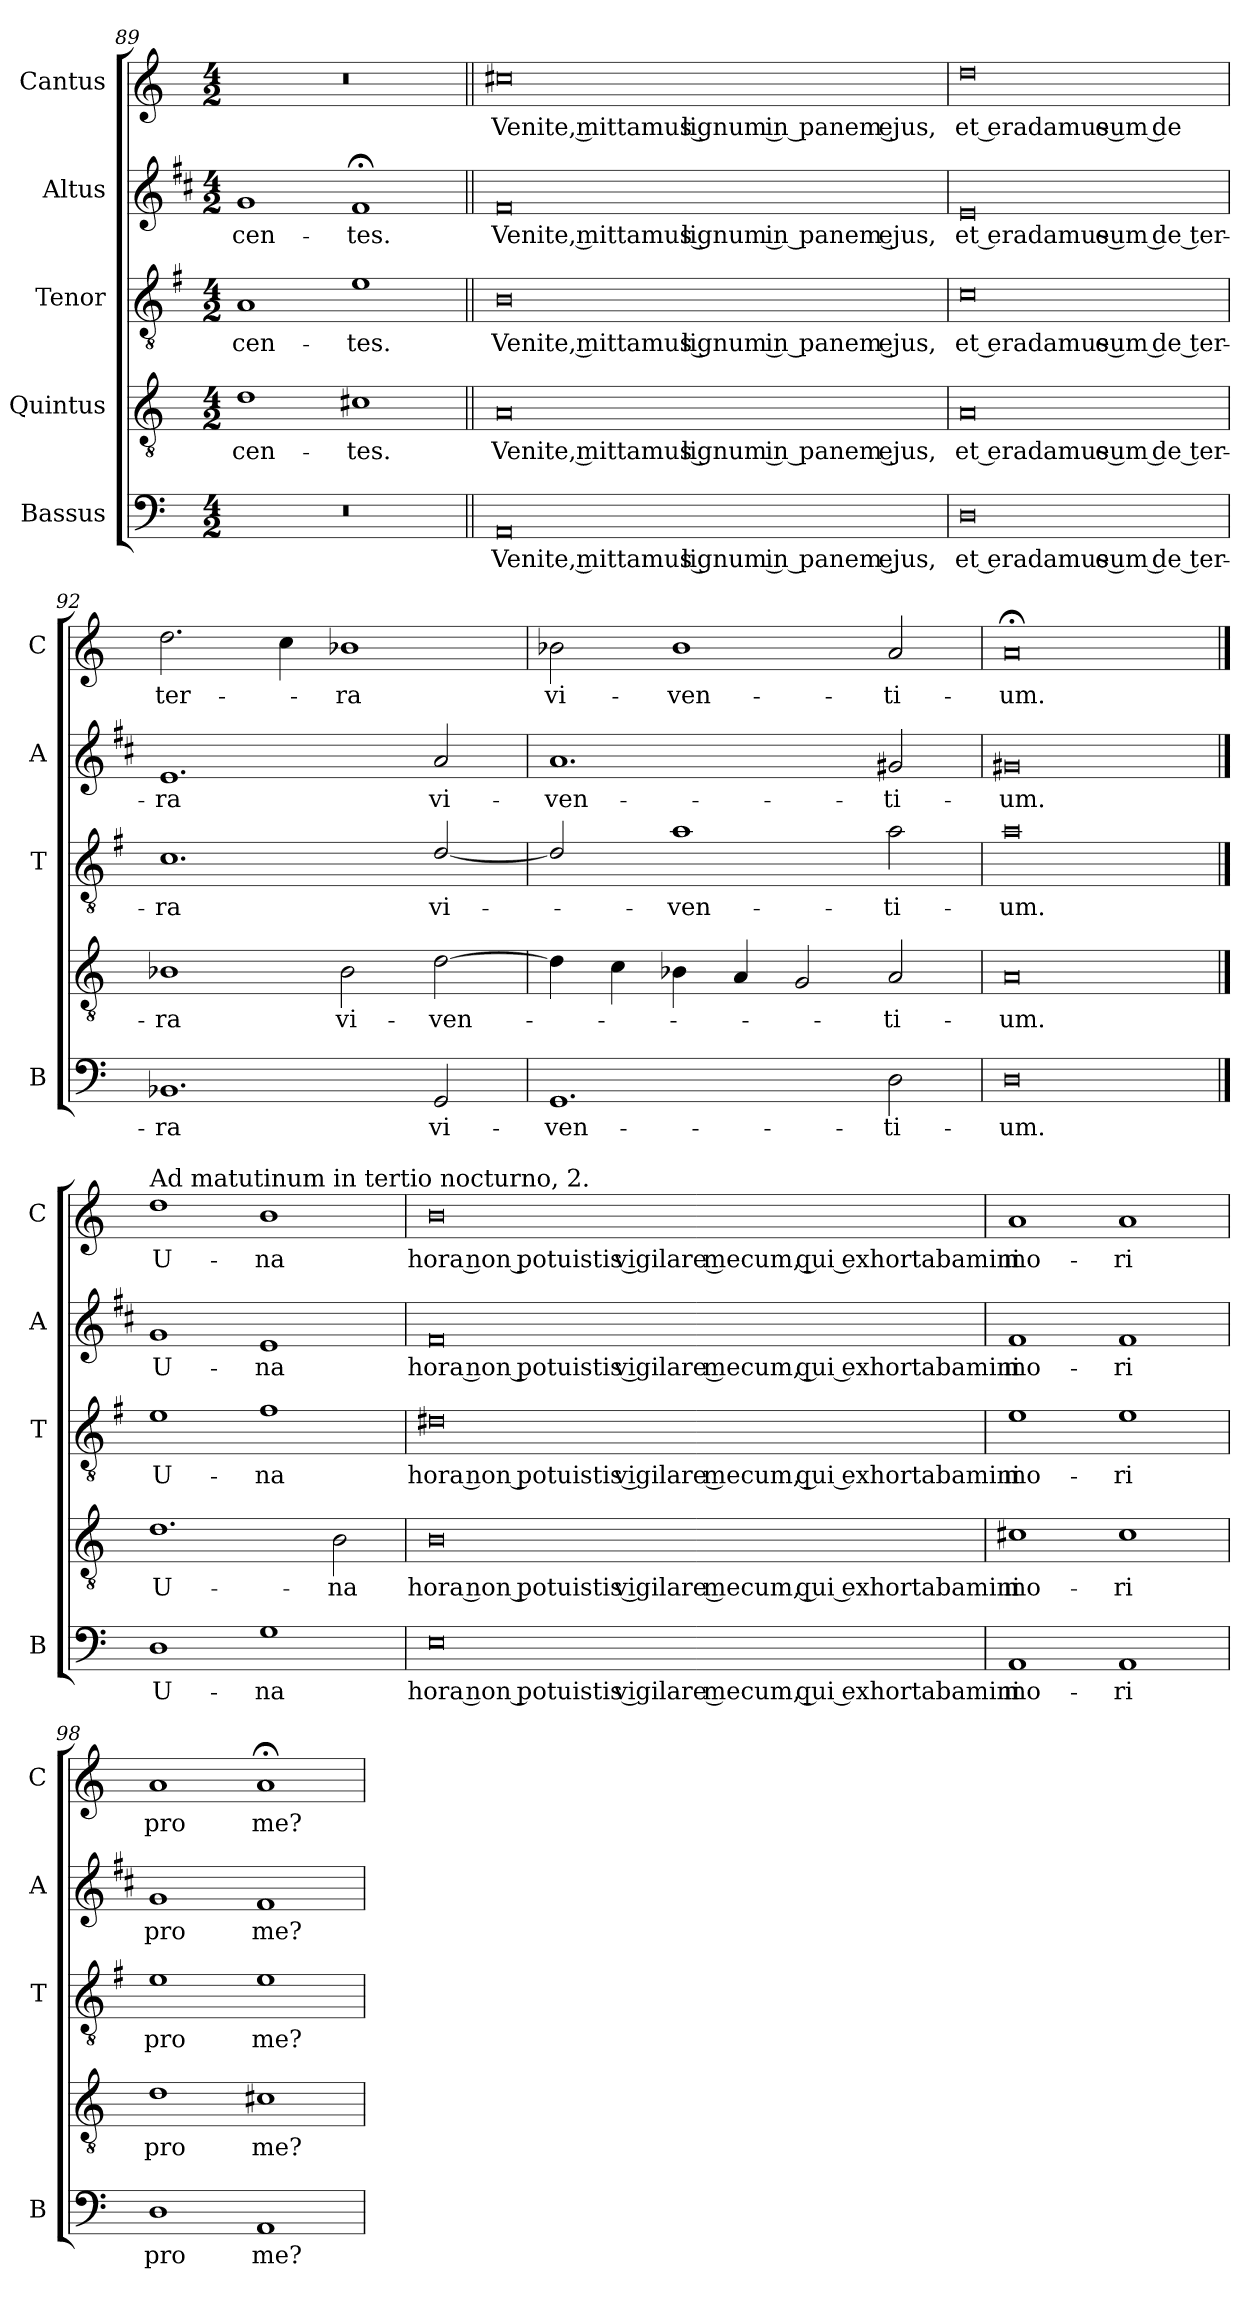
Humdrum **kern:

**kern	**text	**kern	**text	**kern	**text	**kern	**text	**kern	**text
*part5	*part5	*part4	*part4	*part3	*part3	*part2	*part2	*part1	*part1
*staff5	*staff5	*staff4	*staff4	*staff3	*staff3	*staff2	*staff2	*staff1	*staff1
*I"Bassus	*	*I"Quintus	*	*I"Tenor	*	*I"Altus	*	*I"Cantus	*
*I'B	*	*	*	*I'T	*	*I'A	*	*I'C	*
*clefF4	*	*clefGv2	*	*clefGv2	*	*clefG2	*	*clefG2	*
*	*	*	*	*ITrd4c7	*	*ITrd1c2	*	*	*
*k[]	*	*k[]	*	*k[]	*	*k[]	*	*k[]	*
*C:	*	*C:	*	*C:	*	*C:	*	*C:	*
*M4/2	*	*M4/2	*	*M4/2	*	*M4/2	*	*M4/2	*
=89	=89	=89	=89	=89	=89	=89	=89	=89	=89
!	!	!	!LO:LY:b	!	!LO:LY:b	!	!LO:LY:b	!	!
0r	.	1d	-cen-	1D	-cen-	1f	-cen-	0r	.
!	!	!	!LO:LY:b	!	!LO:LY:b	!	!LO:LY:b	!	!
.	.	1c#X	-tes.	1A	-tes.	1e;<	-tes.	.	.
!!LO:PB:g=z
=90||	=90||	=90||	=90||	=90||	=90||	=90||	=90||	=90||	=90||
!	!LO:LY:b	!	!LO:LY:b	!	!LO:LY:b	!	!LO:LY:b	!	!LO:LY:b
0AA	Venite, mittamus lignum in panem ejus,	0A	Venite, mittamus lignum in panem ejus,	0E	Venite, mittamus lignum in panem ejus,	0e	Venite, mittamus lignum in panem ejus,	0cc#X	Venite, mittamus lignum in panem ejus,
=91	=91	=91	=91	=91	=91	=91	=91	=91	=91
!	!LO:LY:b	!	!LO:LY:b	!	!LO:LY:b	!	!LO:LY:b	!	!LO:LY:b
0D	et eradamus eum de ter-	0A	et eradamus eum de ter-	0F	et eradamus eum de ter-	0d	et eradamus eum de ter-	0dd	et eradamus eum de
=92	=92	=92	=92	=92	=92	=92	=92	=92	=92
!	!LO:LY:b	!	!LO:LY:b	!	!LO:LY:b	!	!LO:LY:b	!	!LO:LY:b
1.BB-X	-ra	1B-X	-ra	1.F	-ra	1.d	-ra	2.dd\	ter-
.	.	.	.	.	.	.	.	4cc\	.
!	!	!	!LO:LY:b	!	!	!	!	!	!LO:LY:b
.	.	2B-\	vi-	.	.	.	.	1b-X	-ra
!	!LO:LY:b	!	!LO:LY:b	!	!LO:LY:b	!	!LO:LY:b	!	!
2GG/	vi-	[2d\	-ven-	[2G/	vi-	2g/	vi-	.	.
=93	=93	=93	=93	=93	=93	=93	=93	=93	=93
!	!LO:LY:b	!	!	!	!	!	!LO:LY:b	!	!LO:LY:b
1.GG	-ven-	4d\]	.	2G/]	.	1.g	-ven-	2b-X\	vi-
.	.	4c\	.	.	.	.	.	.	.
!	!	!	!	!	!LO:LY:b	!	!	!	!LO:LY:b
.	.	4B-X\	.	1d	-ven-	.	.	1b-	-ven-
.	.	4A/	.	.	.	.	.	.	.
.	.	2G/	.	.	.	.	.	.	.
!	!LO:LY:b	!	!LO:LY:b	!	!LO:LY:b	!	!LO:LY:b	!	!LO:LY:b
2D\	-ti-	2A/	-ti-	2d\	-ti-	2f#X/	-ti-	2a/	-ti-
=94	=94	=94	=94	=94	=94	=94	=94	=94	=94
!	!LO:LY:b	!	!LO:LY:b	!	!LO:LY:b	!	!LO:LY:b	!	!LO:LY:b
0D	-um.	0A	-um.	0d	-um.	0f#X	-um.	0a;<	-um.
!!LO:LB:g=z
==95	==95	==95	==95	==95	==95	==95	==95	==95	==95
!	!	!	!	!	!	!	!	!LO:TX:a:t=Ad matutinum in tertio nocturno, 2.	!
!	!LO:LY:b	!	!LO:LY:b	!	!LO:LY:b	!	!LO:LY:b	!	!LO:LY:b
1D	U-	1.d	U-	1A	U-	1f	U-	1dd	U-
!	!LO:LY:b	!	!	!	!LO:LY:b	!	!LO:LY:b	!	!LO:LY:b
1G	-na	.	.	1B	-na	1d	-na	1b	-na
!	!	!	!LO:LY:b	!	!	!	!	!	!
.	.	2B\	-na	.	.	.	.	.	.
=96	=96	=96	=96	=96	=96	=96	=96	=96	=96
!	!LO:LY:b	!	!LO:LY:b	!	!LO:LY:b	!	!LO:LY:b	!	!LO:LY:b
0E	hora non potuistis vigilare mecum, qui exhortabamini	0B	hora non potuistis vigilare mecum, qui exhortabamini	0G#X	hora non potuistis vigilare mecum, qui exhortabamini	0e	hora non potuistis vigilare mecum, qui exhortabamini	0b	hora non potuistis vigilare mecum, qui exhortabamini
=97	=97	=97	=97	=97	=97	=97	=97	=97	=97
!	!LO:LY:b	!	!LO:LY:b	!	!LO:LY:b	!	!LO:LY:b	!	!LO:LY:b
1AA	mo-	1c#X	mo-	1A	mo-	1e	mo-	1a	mo-
!	!LO:LY:b	!	!LO:LY:b	!	!LO:LY:b	!	!LO:LY:b	!	!LO:LY:b
1AA	-ri	1c#	-ri	1A	-ri	1e	-ri	1a	-ri
=98	=98	=98	=98	=98	=98	=98	=98	=98	=98
!	!LO:LY:b	!	!LO:LY:b	!	!LO:LY:b	!	!LO:LY:b	!	!LO:LY:b
1D	pro	1d	pro	1A	pro	1f	pro	1a	pro
!	!LO:LY:b	!	!LO:LY:b	!	!LO:LY:b	!	!LO:LY:b	!	!LO:LY:b
1AA	me?	1c#X	me?	1A	me?	1e	me?	1a;<	me?
=	=	=	=	=	=	=	=	=	=
*-	*-	*-	*-	*-	*-	*-	*-	*-	*-
